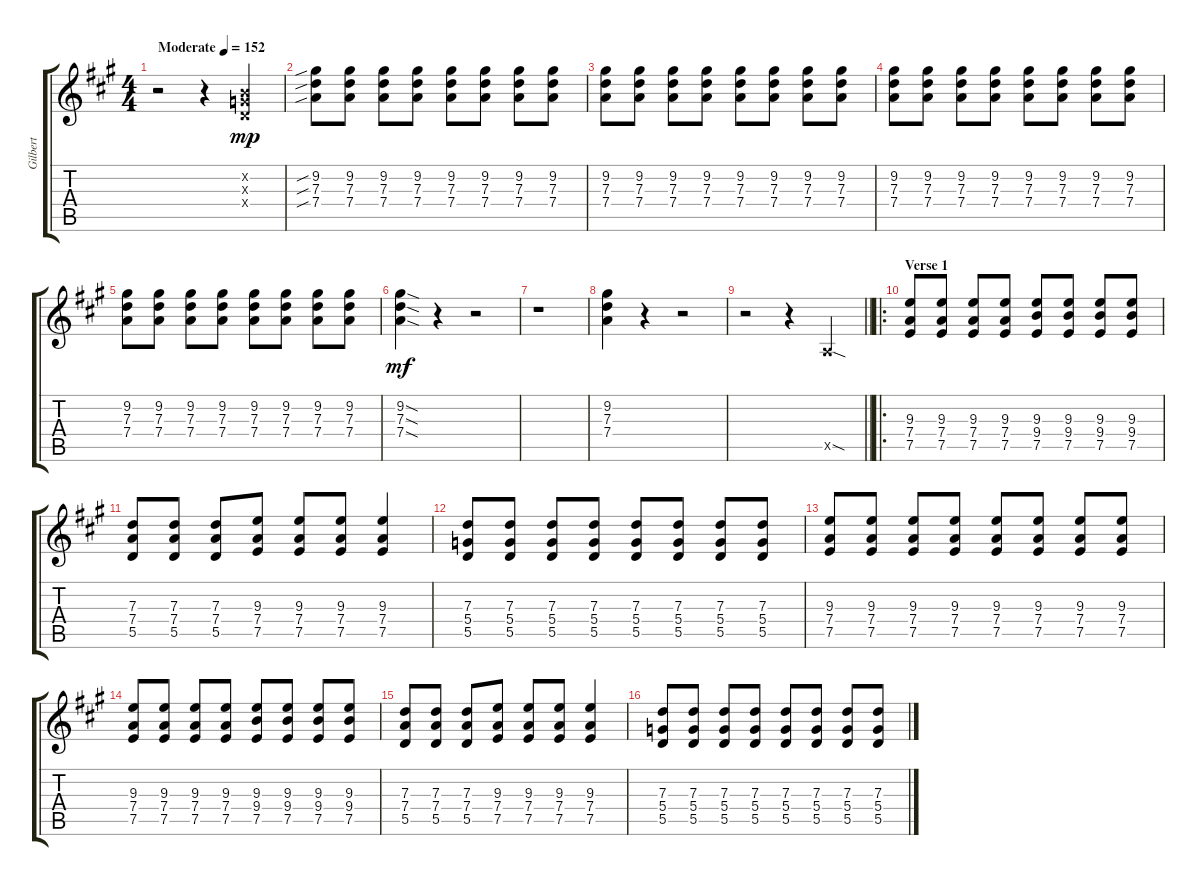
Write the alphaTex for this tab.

\track ("Gilbert" "Gilbert") {instrument distortionguitar}
\staff {score tabs}
\tuning (E4 B3 G3 D3 A2 E2) {hide}
\ts (4 4)
\tempo (152 "Moderate")
\clef g2
\ks a
r.2{dy mp instrument distortionguitar} r.4 (0.2{x} 0.3{x} 0.4{x}).4 |
(9.2{sib} 7.3{sib} 7.4{sib}).8 (9.2 7.3 7.4).8 (9.2 7.3 7.4).8 (9.2 7.3 7.4).8 (9.2 7.3 7.4).8 (9.2 7.3 7.4).8 (9.2 7.3 7.4).8 (9.2 7.3 7.4).8 |
(9.2 7.3 7.4).8 (9.2 7.3 7.4).8 (9.2 7.3 7.4).8 (9.2 7.3 7.4).8 (9.2 7.3 7.4).8 (9.2 7.3 7.4).8 (9.2 7.3 7.4).8 (9.2 7.3 7.4).8 |
(9.2 7.3 7.4).8 (9.2 7.3 7.4).8 (9.2 7.3 7.4).8 (9.2 7.3 7.4).8 (9.2 7.3 7.4).8 (9.2 7.3 7.4).8 (9.2 7.3 7.4).8 (9.2 7.3 7.4).8 |
(9.2 7.3 7.4).8 (9.2 7.3 7.4).8 (9.2 7.3 7.4).8 (9.2 7.3 7.4).8 (9.2 7.3 7.4).8 (9.2 7.3 7.4).8 (9.2 7.3 7.4).8 (9.2 7.3 7.4).8 |
(9.2{sod} 7.3{sod} 7.4{sod}).4{dy mf} r.4 r.2 |
r.1 |
(9.2 7.3 7.4).4 r.4 r.2 |
\barLineRight lightlight
r.2 r.4 0.5{sod x}.4 |
\ro
\section ("" "Verse 1")
(9.3 7.4 7.5).8 (9.3 7.4 7.5).8 (9.3 7.4 7.5).8 (9.3 7.4 7.5).8 (9.3 9.4 7.5).8 (9.3 9.4 7.5).8 (9.3 9.4 7.5).8 (9.3 9.4 7.5).8 |
(7.3 7.4 5.5).8 (7.3 7.4 5.5).8 (7.3 7.4 5.5).8 (9.3 7.4 7.5).8 (9.3 7.4 7.5).8 (9.3 7.4 7.5).8 (9.3 7.4 7.5).4 |
(7.3 5.4 5.5).8 (7.3 5.4 5.5).8 (7.3 5.4 5.5).8 (7.3 5.4 5.5).8 (7.3 5.4 5.5).8 (7.3 5.4 5.5).8 (7.3 5.4 5.5).8 (7.3 5.4 5.5).8 |
(9.3 7.4 7.5).8 (9.3 7.4 7.5).8 (9.3 7.4 7.5).8 (9.3 7.4 7.5).8 (9.3 7.4 7.5).8 (9.3 7.4 7.5).8 (9.3 7.4 7.5).8 (9.3 7.4 7.5).8 |
(9.3 7.4 7.5).8 (9.3 7.4 7.5).8 (9.3 7.4 7.5).8 (9.3 7.4 7.5).8 (9.3 9.4 7.5).8 (9.3 9.4 7.5).8 (9.3 9.4 7.5).8 (9.3 9.4 7.5).8 |
(7.3 7.4 5.5).8 (7.3 7.4 5.5).8 (7.3 7.4 5.5).8 (9.3 7.4 7.5).8 (9.3 7.4 7.5).8 (9.3 7.4 7.5).8 (9.3 7.4 7.5).4 |
(7.3 5.4 5.5).8 (7.3 5.4 5.5).8 (7.3 5.4 5.5).8 (7.3 5.4 5.5).8 (7.3 5.4 5.5).8 (7.3 5.4 5.5).8 (7.3 5.4 5.5).8 (7.3 5.4 5.5).8
